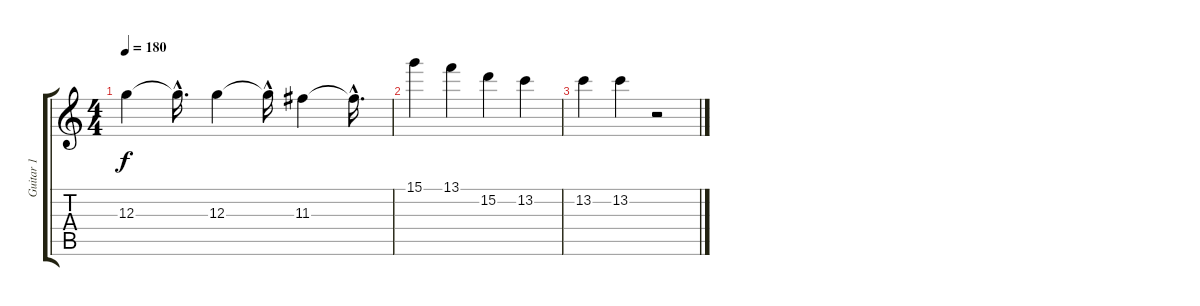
\track ("Guitar 1" "Guitar 1") {instrument distortionguitar}
\staff {score tabs}
\tuning (E4 B3 G3 D3 A2 E2) {hide}
\ts (4 4)
\tempo 180
\clef g2
\ks c
12.3.4{dy f} 12.3{hac t}.16{d} 12.3.4 12.3{hac t}.16 11.3.4 11.3{hac t}.16{d} |
15.1.4 13.1.4 15.2.4 13.2.4 |
13.2.4 13.2.4 r.2
